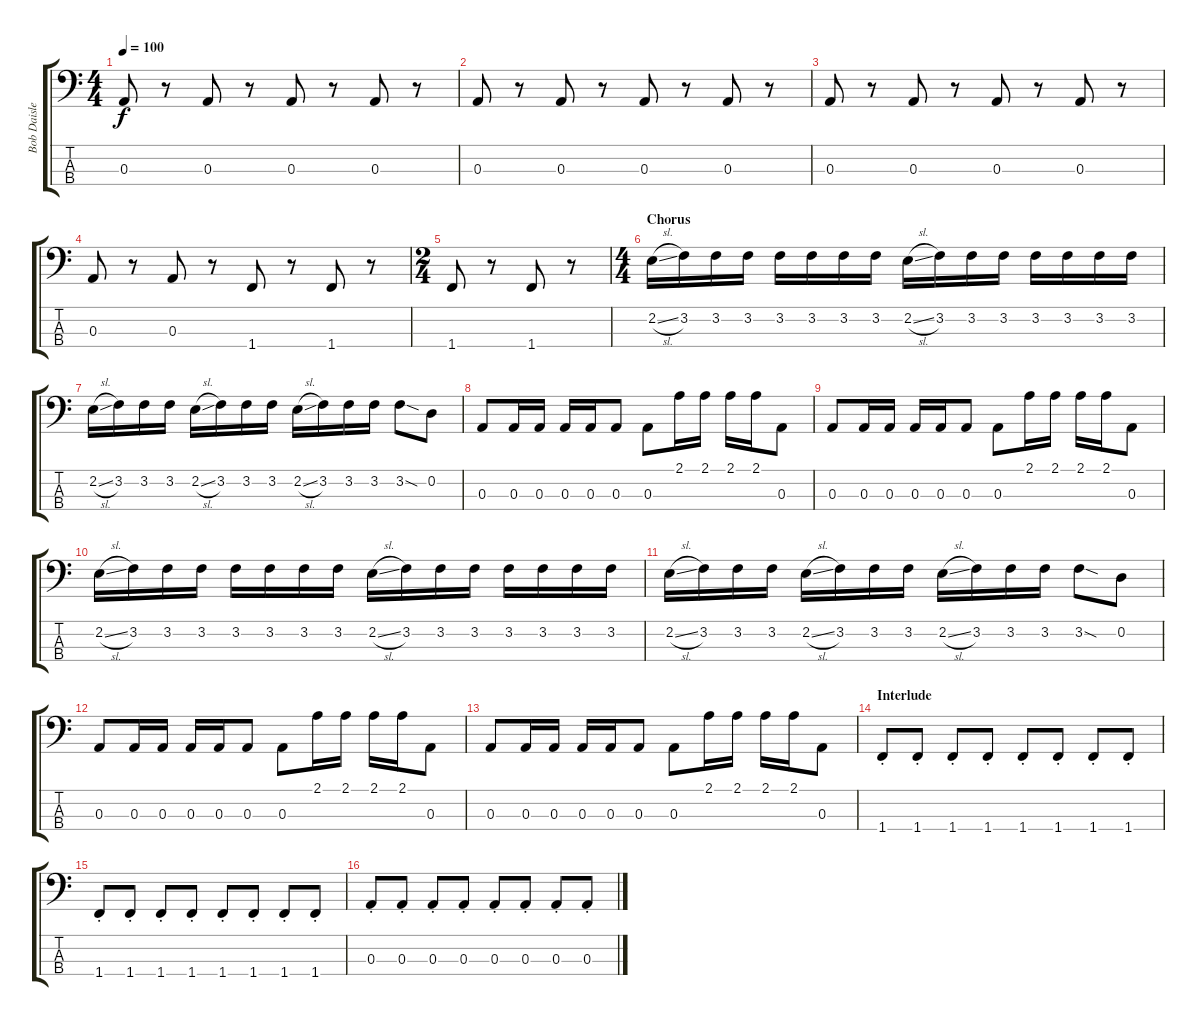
\track ("Bob Daisley" "Bob Daisle") {instrument electricbassfinger}
\staff {score tabs}
\tuning (G2 D2 A1 E1) {hide}
\ts (4 4)
\tempo 100
\clef f4
\ks aminor
0.3.8{dy f} r.8 0.3.8 r.8 0.3.8 r.8 0.3.8 r.8 |
0.3.8 r.8 0.3.8 r.8 0.3.8 r.8 0.3.8 r.8 |
0.3.8 r.8 0.3.8 r.8 0.3.8 r.8 0.3.8 r.8 |
0.3.8 r.8 0.3.8 r.8 1.4.8 r.8 1.4.8 r.8 |
\ts (2 4)
1.4.8 r.8 1.4.8 r.8 |
\ts (4 4)
\section ("" "Chorus")
2.2{sl}.16 3.2.16 3.2.16 3.2.16 3.2.16 3.2.16 3.2.16 3.2.16 2.2{sl}.16 3.2.16 3.2.16 3.2.16 3.2.16 3.2.16 3.2.16 3.2.16 |
2.2{sl}.16 3.2.16 3.2.16 3.2.16 2.2{sl}.16 3.2.16 3.2.16 3.2.16 2.2{sl}.16 3.2.16 3.2.16 3.2.16 3.2{sod}.8 0.2.8 |
0.3.8 0.3.16 0.3.16 0.3.16 0.3.16 0.3.8 0.3.8 2.1.16 2.1.16 2.1.16 2.1.16 0.3.8 |
0.3.8 0.3.16 0.3.16 0.3.16 0.3.16 0.3.8 0.3.8 2.1.16 2.1.16 2.1.16 2.1.16 0.3.8 |
2.2{sl}.16 3.2.16 3.2.16 3.2.16 3.2.16 3.2.16 3.2.16 3.2.16 2.2{sl}.16 3.2.16 3.2.16 3.2.16 3.2.16 3.2.16 3.2.16 3.2.16 |
2.2{sl}.16 3.2.16 3.2.16 3.2.16 2.2{sl}.16 3.2.16 3.2.16 3.2.16 2.2{sl}.16 3.2.16 3.2.16 3.2.16 3.2{sod}.8 0.2.8 |
0.3.8 0.3.16 0.3.16 0.3.16 0.3.16 0.3.8 0.3.8 2.1.16 2.1.16 2.1.16 2.1.16 0.3.8 |
0.3.8 0.3.16 0.3.16 0.3.16 0.3.16 0.3.8 0.3.8 2.1.16 2.1.16 2.1.16 2.1.16 0.3.8 |
\section ("" "Interlude")
1.4{st}.8 1.4{st}.8 1.4{st}.8 1.4{st}.8 1.4{st}.8 1.4{st}.8 1.4{st}.8 1.4{st}.8 |
1.4{st}.8 1.4{st}.8 1.4{st}.8 1.4{st}.8 1.4{st}.8 1.4{st}.8 1.4{st}.8 1.4{st}.8 |
0.3{st}.8 0.3{st}.8 0.3{st}.8 0.3{st}.8 0.3{st}.8 0.3{st}.8 0.3{st}.8 0.3{st}.8
